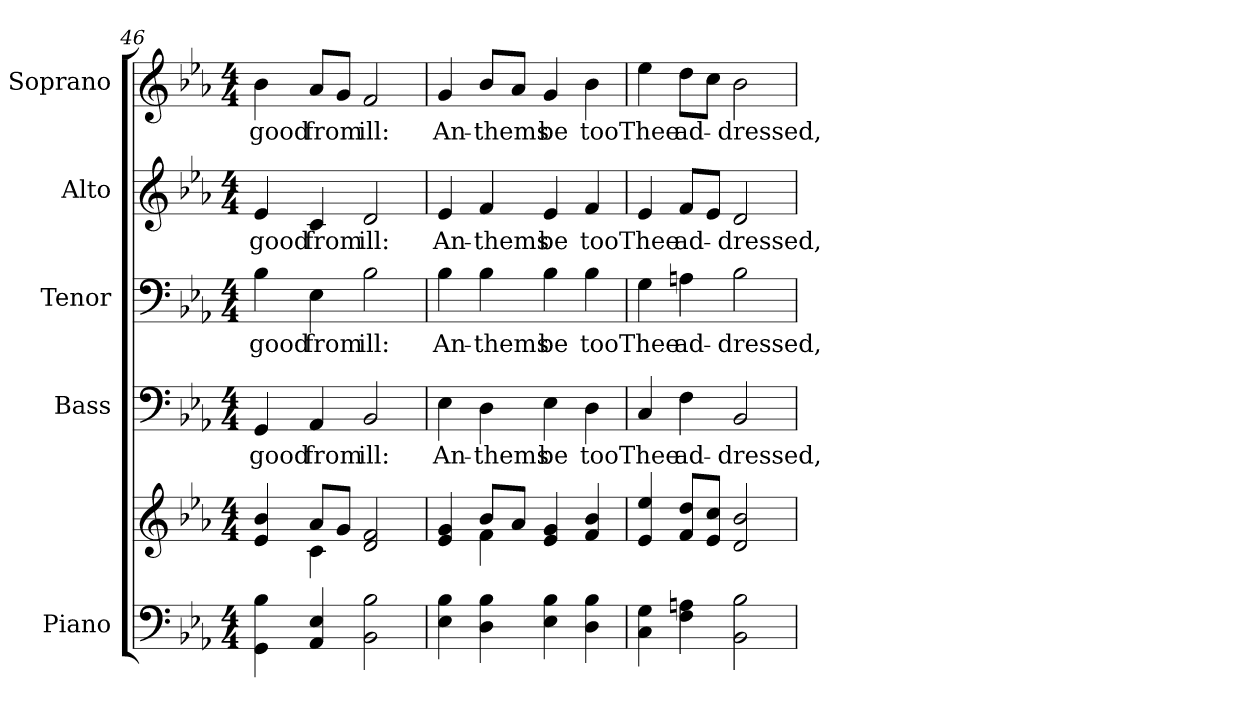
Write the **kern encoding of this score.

**kern	**kern	**kern	**text	**kern	**text	**kern	**text	**kern	**text
*part5	*part5	*part4	*part4	*part3	*part3	*part2	*part2	*part1	*part1
*staff6	*staff5	*staff4	*staff4	*staff3	*staff3	*staff2	*staff2	*staff1	*staff1
*I"Piano	*	*I"Bass	*	*I"Tenor	*	*I"Alto	*	*I"Soprano	*
*I'Pno.	*	*I'B.	*	*I'T.	*	*I'A.	*	*I'S.	*
*clefF4	*clefG2	*clefF4	*	*clefF4	*	*clefG2	*	*clefG2	*
*k[b-e-a-]	*k[b-e-a-]	*k[b-e-a-]	*	*k[b-e-a-]	*	*k[b-e-a-]	*	*k[b-e-a-]	*
*E-:	*E-:	*E-:	*	*E-:	*	*E-:	*	*E-:	*
*M4/4	*M4/4	*M4/4	*	*M4/4	*	*M4/4	*	*M4/4	*
=46	=46	=46	=46	=46	=46	=46	=46	=46	=46
*	*^	*	*	*	*	*	*	*	*
!	!	!	!	!LO:LY:b:color=#000000	!	!	!	!	!	!
!	!	!	!	!	!	!LO:LY:b:color=#000000	!	!	!	!
!	!	!	!	!	!	!	!	!LO:LY:b:color=#000000	!	!
!	!	!	!	!	!	!	!	!	!	!LO:LY:b:color=#000000
4GGi\ 4B-i	4e-i/ 4b-i	4ryy	4GGi/	good	4B-i\	good	4e-i/	good	4b-i\	good
!	!	!	!	!LO:LY:b:color=#000000	!	!	!	!	!	!
!	!	!	!	!	!	!LO:LY:b:color=#000000	!	!	!	!
!	!	!	!	!	!	!	!	!LO:LY:b:color=#000000	!	!
!	!	!	!	!	!	!	!	!	!	!LO:LY:b:color=#000000
4AA-i/ 4E-i	8a-i/L	4ci\	4AA-i/	from	4E-i\	from	4ci/	from	8a-i/L	from
.	8gi/J	.	.	.	.	.	.	.	8gi/J	.
!	!	!	!	!LO:LY:b:color=#000000	!	!	!	!	!	!
!	!	!	!	!	!	!LO:LY:b:color=#000000	!	!	!	!
!	!	!	!	!	!	!	!	!LO:LY:b:color=#000000	!	!
!	!	!	!	!	!	!	!	!	!	!LO:LY:b:color=#000000
2BB-i\ 2B-i	2di/ 2fi	2ryy	2BB-i/	ill:	2B-i\	ill:	2di/	ill:	2fi/	ill:
!!LO:PB:g=z
=47	=47	=47	=47	=47	=47	=47	=47	=47	=47	=47
!	!	!	!	!LO:LY:b:color=#000000	!	!	!	!	!	!
!	!	!	!	!	!	!LO:LY:b:color=#000000	!	!	!	!
!	!	!	!	!	!	!	!	!LO:LY:b:color=#000000	!	!
!	!	!	!	!	!	!	!	!	!	!LO:LY:b:color=#000000
4E-i\ 4B-i	4e-i/ 4gi	4ryy	4E-i\	An-	4B-i\	An-	4e-i/	An-	4gi/	An-
!	!	!	!	!LO:LY:b:color=#000000	!	!	!	!	!	!
!	!	!	!	!	!	!LO:LY:b:color=#000000	!	!	!	!
!	!	!	!	!	!	!	!	!LO:LY:b:color=#000000	!	!
!	!	!	!	!	!	!	!	!	!	!LO:LY:b:color=#000000
4Di\ 4B-i	8b-i/L	4fi\	4Di\	-thems	4B-i\	-thems	4fi/	-thems	8b-i/L	-thems
.	8a-i/J	.	.	.	.	.	.	.	8a-i/J	.
!	!	!	!	!LO:LY:b:color=#000000	!	!	!	!	!	!
!	!	!	!	!	!	!LO:LY:b:color=#000000	!	!	!	!
!	!	!	!	!	!	!	!	!LO:LY:b:color=#000000	!	!
!	!	!	!	!	!	!	!	!	!	!LO:LY:b:color=#000000
4E-i\ 4B-i	4e-i/ 4gi	2ryy	4E-i\	be	4B-i\	be	4e-i/	be	4gi/	be
!	!	!	!	!LO:LY:b:color=#000000	!	!	!	!	!	!
!	!	!	!	!	!	!LO:LY:b:color=#000000	!	!	!	!
!	!	!	!	!	!	!	!	!LO:LY:b:color=#000000	!	!
!	!	!	!	!	!	!	!	!	!	!LO:LY:b:color=#000000
4Di\ 4B-i	4fi/ 4b-i	.	4Di\	too	4B-i\	too	4fi/	too	4b-i\	too
*	*v	*v	*	*	*	*	*	*	*	*
=48	=48	=48	=48	=48	=48	=48	=48	=48	=48
!	!	!	!LO:LY:b:color=#000000	!	!	!	!	!	!
!	!	!	!	!	!LO:LY:b:color=#000000	!	!	!	!
!	!	!	!	!	!	!	!LO:LY:b:color=#000000	!	!
!	!	!	!	!	!	!	!	!	!LO:LY:b:color=#000000
4Ci\ 4Gi	4e-i/ 4ee-i	4Ci/	Thee	4Gi\	Thee	4e-i/	Thee	4ee-i\	Thee
!	!	!	!LO:LY:b:color=#000000	!	!	!	!	!	!
!	!	!	!	!	!LO:LY:b:color=#000000	!	!	!	!
!	!	!	!	!	!	!	!LO:LY:b:color=#000000	!	!
!	!	!	!	!	!	!	!	!	!LO:LY:b:color=#000000
4Fi\ 4Ani	8fi/ 8ddiL	4Fi\	ad-	4Ani\	ad-	8fi/L	ad-	8ddi\L	ad-
.	8e-i/ 8cciJ	.	.	.	.	8e-i/J	.	8cci\J	.
!	!	!	!LO:LY:b:color=#000000	!	!	!	!	!	!
!	!	!	!	!	!LO:LY:b:color=#000000	!	!	!	!
!	!	!	!	!	!	!	!LO:LY:b:color=#000000	!	!
!	!	!	!	!	!	!	!	!	!LO:LY:b:color=#000000
2BB-i\ 2B-i	2di/ 2b-i	2BB-i/	-dressed,	2B-i\	-dressed,	2di/	-dressed,	2b-i\	-dressed,
=	=	=	=	=	=	=	=	=	=
*-	*-	*-	*-	*-	*-	*-	*-	*-	*-
